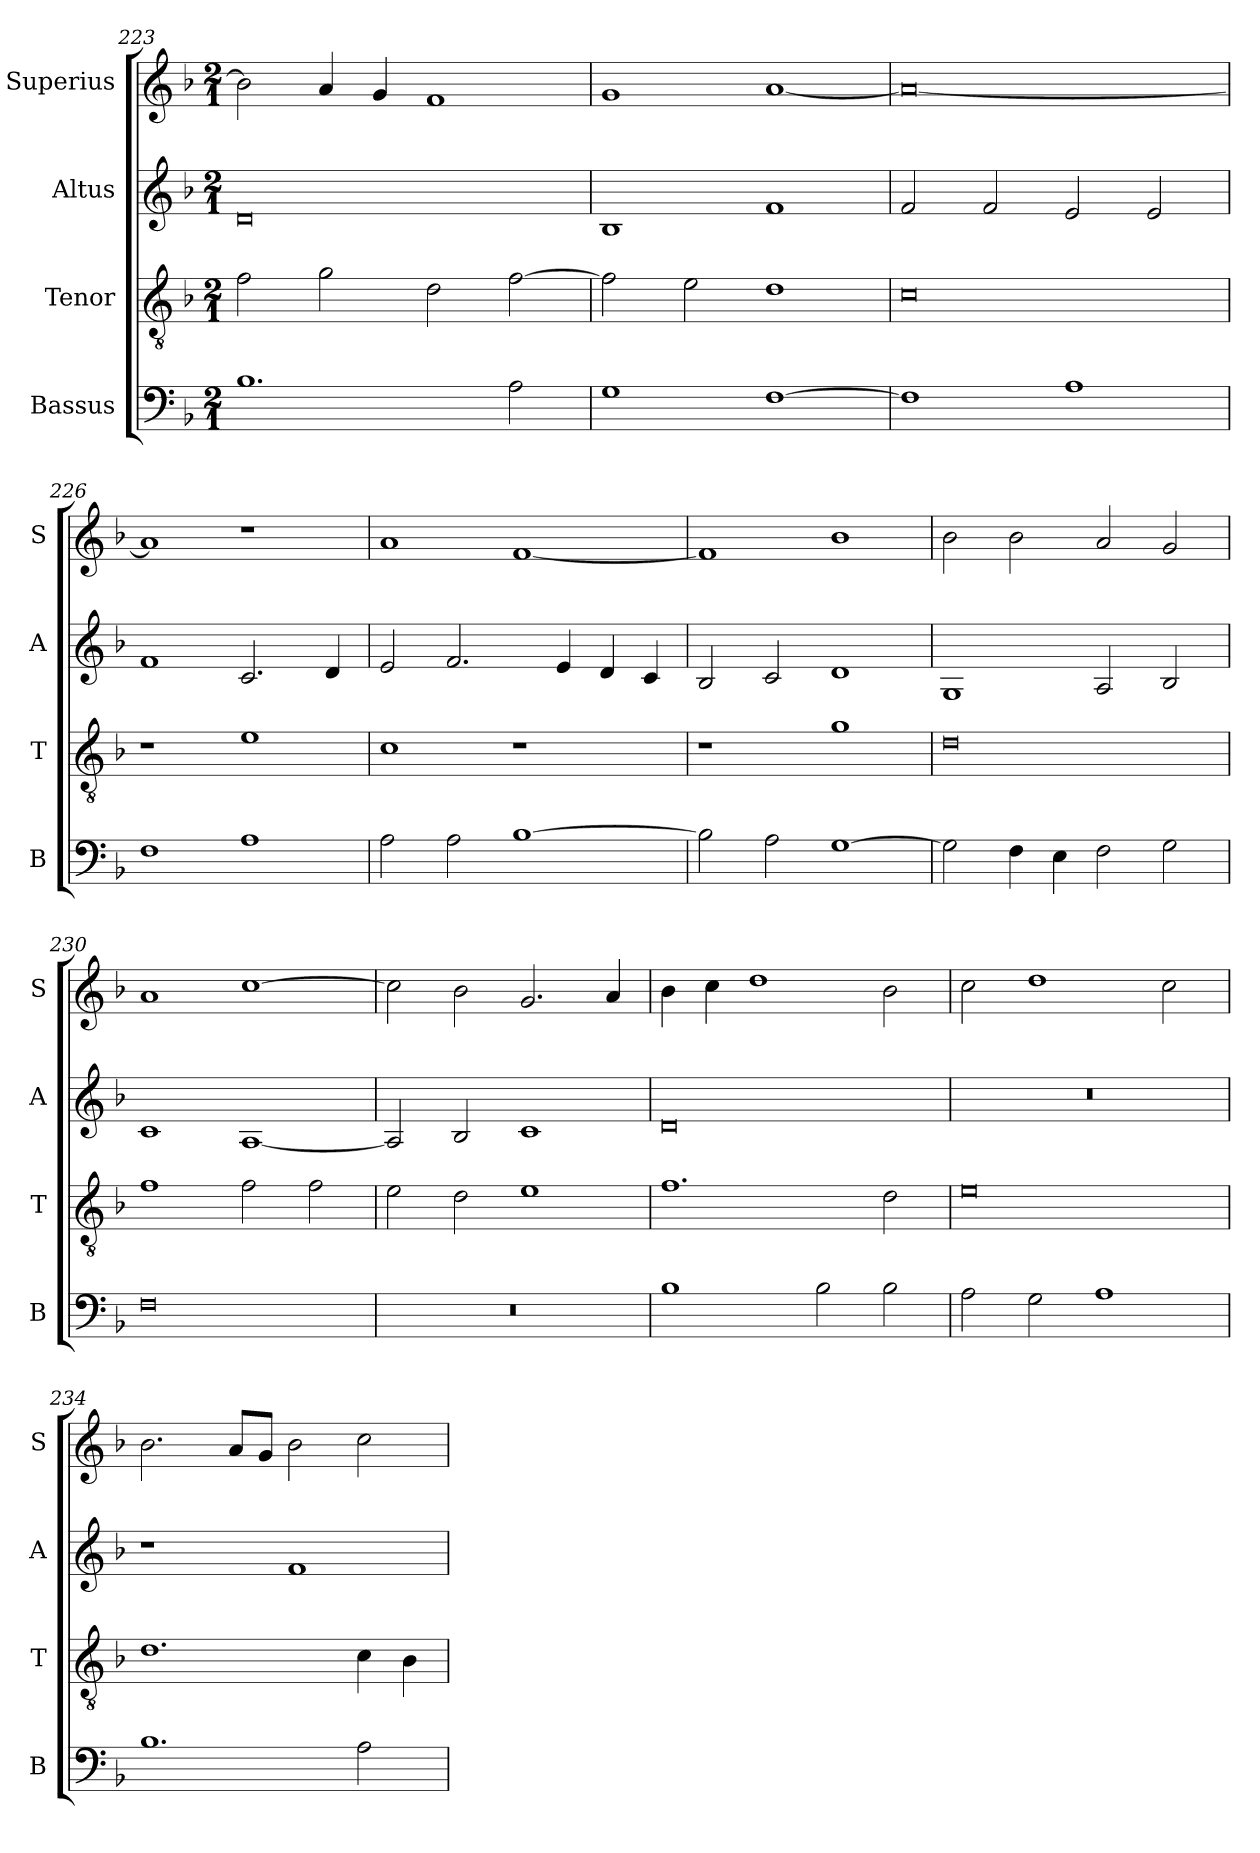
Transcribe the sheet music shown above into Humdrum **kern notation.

**kern	**kern	**kern	**kern
*part4	*part3	*part2	*part1
*staff4	*staff3	*staff2	*staff1
*I"Bassus	*I"Tenor	*I"Altus	*I"Superius
*I'B	*I'T	*I'A	*I'S
*clefF4	*clefGv2	*clefG2	*clefG2
*k[b-]	*k[b-]	*k[b-]	*k[b-]
*F:	*F:	*F:	*F:
*M2/1	*M2/1	*M2/1	*M2/1
=223	=223	=223	=223
1.B-	2f	0d	2b-]
.	2g	.	4a
.	.	.	4g
.	2d	.	1f
2A	[2f	.	.
=224	=224	=224	=224
1G	2f]	1B-	1g
.	2e	.	.
[1F	1d	1f	[1a
=225	=225	=225	=225
1F]	0c	2f	0a_
.	.	2f	.
1A	.	2e	.
.	.	2e	.
=226	=226	=226	=226
1F	1r	1f	1a]
1A	1e	2.c	1r
.	.	4d	.
=227	=227	=227	=227
2A	1c	2e	1a
2A	.	2.f	.
[1B-	1r	.	[1f
.	.	4e	.
.	.	4d	.
.	.	4c	.
=228	=228	=228	=228
2B-]	1r	2B-	1f]
2A	.	2c	.
[1G	1g	1d	1b-
=229	=229	=229	=229
2G]	0d	1G	2b-
4F	.	.	2b-
4E	.	.	.
2F	.	2A	2a
2G	.	2B-	2g
=230	=230	=230	=230
0F	1f	1c	1a
.	2f	[1A	[1cc
.	2f	.	.
=231	=231	=231	=231
0r	2e	2A]	2cc]
.	2d	2B-	2b-
.	1e	1c	2.g
.	.	.	4a
=232	=232	=232	=232
1B-	1.f	0d	4b-
.	.	.	4cc
.	.	.	1dd
2B-	.	.	.
2B-	2d	.	2b-
=233	=233	=233	=233
2A	0e	0r	2cc
2G	.	.	1dd
1A	.	.	.
.	.	.	2cc
=234	=234	=234	=234
1.B-	1.d	1r	2.b-
.	.	.	8aL
.	.	.	8gJ
.	.	1f	2b-
2A	4c	.	2cc
.	4B-	.	.
=	=	=	=
*-	*-	*-	*-
